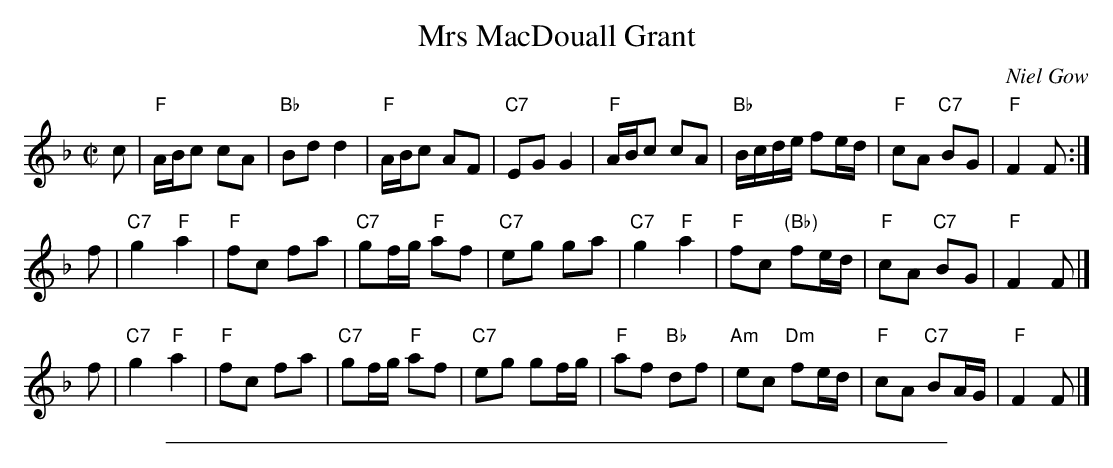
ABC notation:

X:1
T: Mrs MacDouall Grant
C: Niel Gow
M: C|
L: 1/16
K: F
c2 \
| "F"ABc2 c2A2 | "Bb"B2d2 d4 | "F"ABc2 A2F2 | "C7"E2G2 G4 \
| "F"ABc2 c2A2 | "Bb"Bcde f2ed | "F"c2A2 "C7"B2G2 | "F"F4 F2 :|
f2 \
| "C7"g4 "F"a4 | "F"f2c2 f2a2 | "C7"g2fg "F"a2f2 | "C7"e2g2 g2a2 \
| "C7"g4 "F"a4 | "F"f2c2 "(Bb)"f2ed | "F"c2A2 "C7"B2G2 | "F"F4 F2 |]
f2 \
| "C7"g4 "F"a4 | "F"f2c2 f2a2 | "C7"g2fg "F"a2f2 | "C7"e2g2 g2fg \
| "F"a2f2 "Bb"d2f2 | "Am"e2c2 "Dm"f2ed | "F"c2A2 "C7"B2AG | "F"F4 F2 |]
